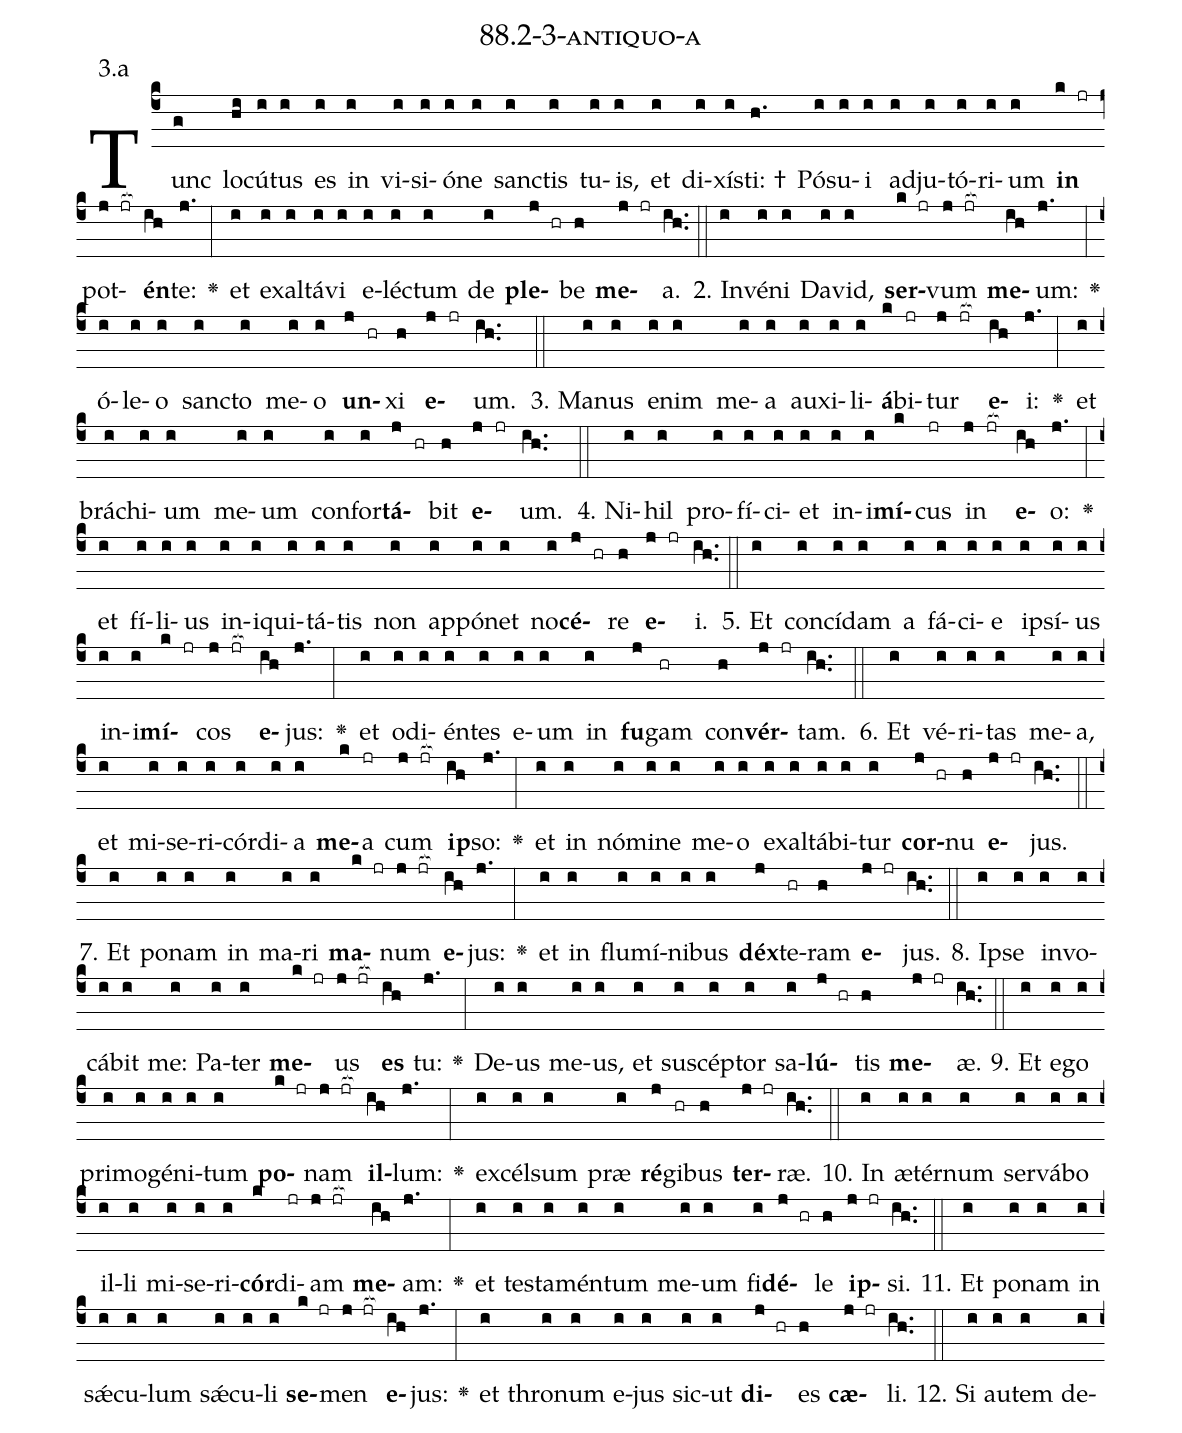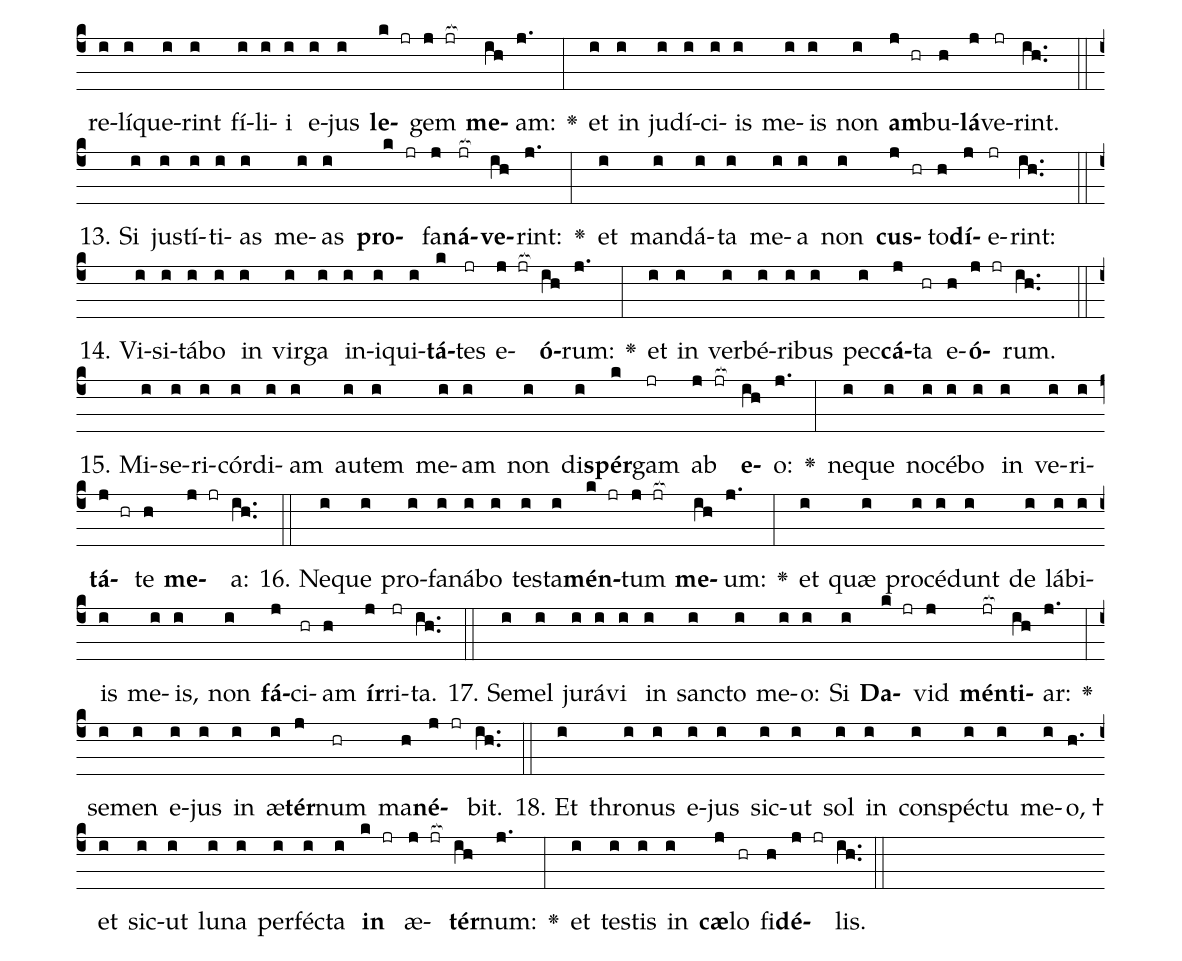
name: 88.2-3-antiquo-a;
annotation: 3.a;
%%
(c4)Tunc(g) lo(hi)cú(i)tus(i) es(i) in(i) vi(i)si(i)ó(i)ne(i) sanc(i)tis(i) tu(i)is,(i) et(i) di(i)xís(i)ti: †(h.) Pó(i)su(i)i(i) ad(i)ju(i)tó(i)ri(i)um(i) <b>in</b>(k jr) pot(j jr[ocb:1{])<b>én</b>(ih[ocb:0}])te:(j.) <v>\greheightstar</v>(:) et(i) ex(i)al(i)tá(i)vi(i) e(i)léc(i)tum(i) de(i) <b>ple</b>(j hr)be(h) <b>me</b>(j jr)a.(ih..) (::)
2. In(i)vé(i)ni(i) Da(i)vid,(i) <b>ser</b>(k jr)vum(j jr[ocb:1{]) <b>me</b>(ih[ocb:0}])um:(j.) <v>\greheightstar</v>(:) ó(i)le(i)o(i) sanc(i)to(i) me(i)o(i) <b>un</b>(j hr)xi(h) <b>e</b>(j jr)um.(ih..) (::)
3. Ma(i)nus(i) e(i)nim(i) me(i)a(i) au(i)xi(i)li(i)<b>á</b>(k)bi(jr)tur(j jr[ocb:1{]) <b>e</b>(ih[ocb:0}])i:(j.) <v>\greheightstar</v>(:) et(i) brá(i)chi(i)um(i) me(i)um(i) con(i)for(i)<b>tá</b>(j hr)bit(h) <b>e</b>(j jr)um.(ih..) (::)
4. Ni(i)hil(i) pro(i)fí(i)ci(i)et(i) in(i)i(i)<b>mí</b>(k)cus(jr) in(j jr[ocb:1{]) <b>e</b>(ih[ocb:0}])o:(j.) <v>\greheightstar</v>(:) et(i) fí(i)li(i)us(i) in(i)i(i)qui(i)tá(i)tis(i) non(i) ap(i)pó(i)net(i) no(i)<b>cé</b>(j hr)re(h) <b>e</b>(j jr)i.(ih..) (::)
5. Et(i) con(i)cí(i)dam(i) a(i) fá(i)ci(i)e(i) ip(i)sí(i)us(i) in(i)i(i)<b>mí</b>(k jr)cos(j jr[ocb:1{]) <b>e</b>(ih[ocb:0}])jus:(j.) <v>\greheightstar</v>(:) et(i) o(i)di(i)én(i)tes(i) e(i)um(i) in(i) <b>fu</b>(j)gam(hr) con(h)<b>vér</b>(j jr)tam.(ih..) (::)
6. Et(i) vé(i)ri(i)tas(i) me(i)a,(i) et(i) mi(i)se(i)ri(i)cór(i)di(i)a(i) <b>me</b>(k)a(jr) cum(j jr[ocb:1{]) <b>ip</b>(ih[ocb:0}])so:(j.) <v>\greheightstar</v>(:) et(i) in(i) nó(i)mi(i)ne(i) me(i)o(i) ex(i)al(i)tá(i)bi(i)tur(i) <b>cor</b>(j hr)nu(h) <b>e</b>(j jr)jus.(ih..) (::)
7. Et(i) po(i)nam(i) in(i) ma(i)ri(i) <b>ma</b>(k jr)num(j jr[ocb:1{]) <b>e</b>(ih[ocb:0}])jus:(j.) <v>\greheightstar</v>(:) et(i) in(i) flu(i)mí(i)ni(i)bus(i) <b>déx</b>(j)te(hr)ram(h) <b>e</b>(j jr)jus.(ih..) (::)
8. Ip(i)se(i) in(i)vo(i)cá(i)bit(i) me:(i) Pa(i)ter(i) <b>me</b>(k jr)us(j jr[ocb:1{]) <b>es</b>(ih[ocb:0}]) tu:(j.) <v>\greheightstar</v>(:) De(i)us(i) me(i)us,(i) et(i) su(i)scép(i)tor(i) sa(i)<b>lú</b>(j hr)tis(h) <b>me</b>(j jr)æ.(ih..) (::)
9. Et(i) e(i)go(i) pri(i)mo(i)gé(i)ni(i)tum(i) <b>po</b>(k jr)nam(j jr[ocb:1{]) <b>il</b>(ih[ocb:0}])lum:(j.) <v>\greheightstar</v>(:) ex(i)cél(i)sum(i) præ(i) <b>ré</b>(j)gi(hr)bus(h) <b>ter</b>(j jr)ræ.(ih..) (::)
10. In(i) æ(i)tér(i)num(i) ser(i)vá(i)bo(i) il(i)li(i) mi(i)se(i)ri(i)<b>cór</b>(k)di(jr)am(j jr[ocb:1{]) <b>me</b>(ih[ocb:0}])am:(j.) <v>\greheightstar</v>(:) et(i) tes(i)ta(i)mén(i)tum(i) me(i)um(i) fi(i)<b>dé</b>(j hr)le(h) <b>ip</b>(j jr)si.(ih..) (::)
11. Et(i) po(i)nam(i) in(i) sǽ(i)cu(i)lum(i) sǽ(i)cu(i)li(i) <b>se</b>(k jr)men(j jr[ocb:1{]) <b>e</b>(ih[ocb:0}])jus:(j.) <v>\greheightstar</v>(:) et(i) thro(i)num(i) e(i)jus(i) sic(i)ut(i) <b>di</b>(j hr)es(h) <b>cæ</b>(j jr)li.(ih..) (::)
12. Si(i) au(i)tem(i) de(i)re(i)lí(i)que(i)rint(i) fí(i)li(i)i(i) e(i)jus(i) <b>le</b>(k jr)gem(j jr[ocb:1{]) <b>me</b>(ih[ocb:0}])am:(j.) <v>\greheightstar</v>(:) et(i) in(i) ju(i)dí(i)ci(i)is(i) me(i)is(i) non(i) <b>am</b>(j hr)bu(h)<b>lá</b>(j)ve(jr)rint.(ih..) (::)
13. Si(i) jus(i)tí(i)ti(i)as(i) me(i)as(i) <b>pro</b>(k jr)fa(j)<b>ná</b>(jr[ocb:1{])<b>ve</b>(ih[ocb:0}])rint:(j.) <v>\greheightstar</v>(:) et(i) man(i)dá(i)ta(i) me(i)a(i) non(i) <b>cus</b>(j hr)to(h)<b>dí</b>(j)e(jr)rint:(ih..) (::)
14. Vi(i)si(i)tá(i)bo(i) in(i) vir(i)ga(i) in(i)i(i)qui(i)<b>tá</b>(k)tes(jr) e(j jr[ocb:1{])<b>ó</b>(ih[ocb:0}])rum:(j.) <v>\greheightstar</v>(:) et(i) in(i) ver(i)bé(i)ri(i)bus(i) pec(i)<b>cá</b>(j)ta(hr) e(h)<b>ó</b>(j jr)rum.(ih..) (::)
15. Mi(i)se(i)ri(i)cór(i)di(i)am(i) au(i)tem(i) me(i)am(i) non(i) di(i)<b>spér</b>(k)gam(jr) ab(j jr[ocb:1{]) <b>e</b>(ih[ocb:0}])o:(j.) <v>\greheightstar</v>(:) ne(i)que(i) no(i)cé(i)bo(i) in(i) ve(i)ri(i)<b>tá</b>(j hr)te(h) <b>me</b>(j jr)a:(ih..) (::)
16. Ne(i)que(i) pro(i)fa(i)ná(i)bo(i) tes(i)ta(i)<b>mén</b>(k jr)tum(j jr[ocb:1{]) <b>me</b>(ih[ocb:0}])um:(j.) <v>\greheightstar</v>(:) et(i) quæ(i) pro(i)cé(i)dunt(i) de(i) lá(i)bi(i)is(i) me(i)is,(i) non(i) <b>fá</b>(j)ci(hr)am(h) <b>ír</b>(j)ri(jr)ta.(ih..) (::)
17. Se(i)mel(i) ju(i)rá(i)vi(i) in(i) sanc(i)to(i) me(i)o:(i) Si(i) <b>Da</b>(k jr)vid(j) <b>mén</b>(jr[ocb:1{])<b>ti</b>(ih[ocb:0}])ar:(j.) <v>\greheightstar</v>(:) se(i)men(i) e(i)jus(i) in(i) æ(i)<b>tér</b>(j)num(hr) ma(h)<b>né</b>(j jr)bit.(ih..) (::)
18. Et(i) thro(i)nus(i) e(i)jus(i) sic(i)ut(i) sol(i) in(i) con(i)spéc(i)tu(i) me(i)o, †(h.) et(i) sic(i)ut(i) lu(i)na(i) per(i)féc(i)ta(i) <b>in</b>(k jr) æ(j jr[ocb:1{])<b>tér</b>(ih[ocb:0}])num:(j.) <v>\greheightstar</v>(:) et(i) tes(i)tis(i) in(i) <b>cæ</b>(j)lo(hr) fi(h)<b>dé</b>(j jr)lis.(ih..) (::)
